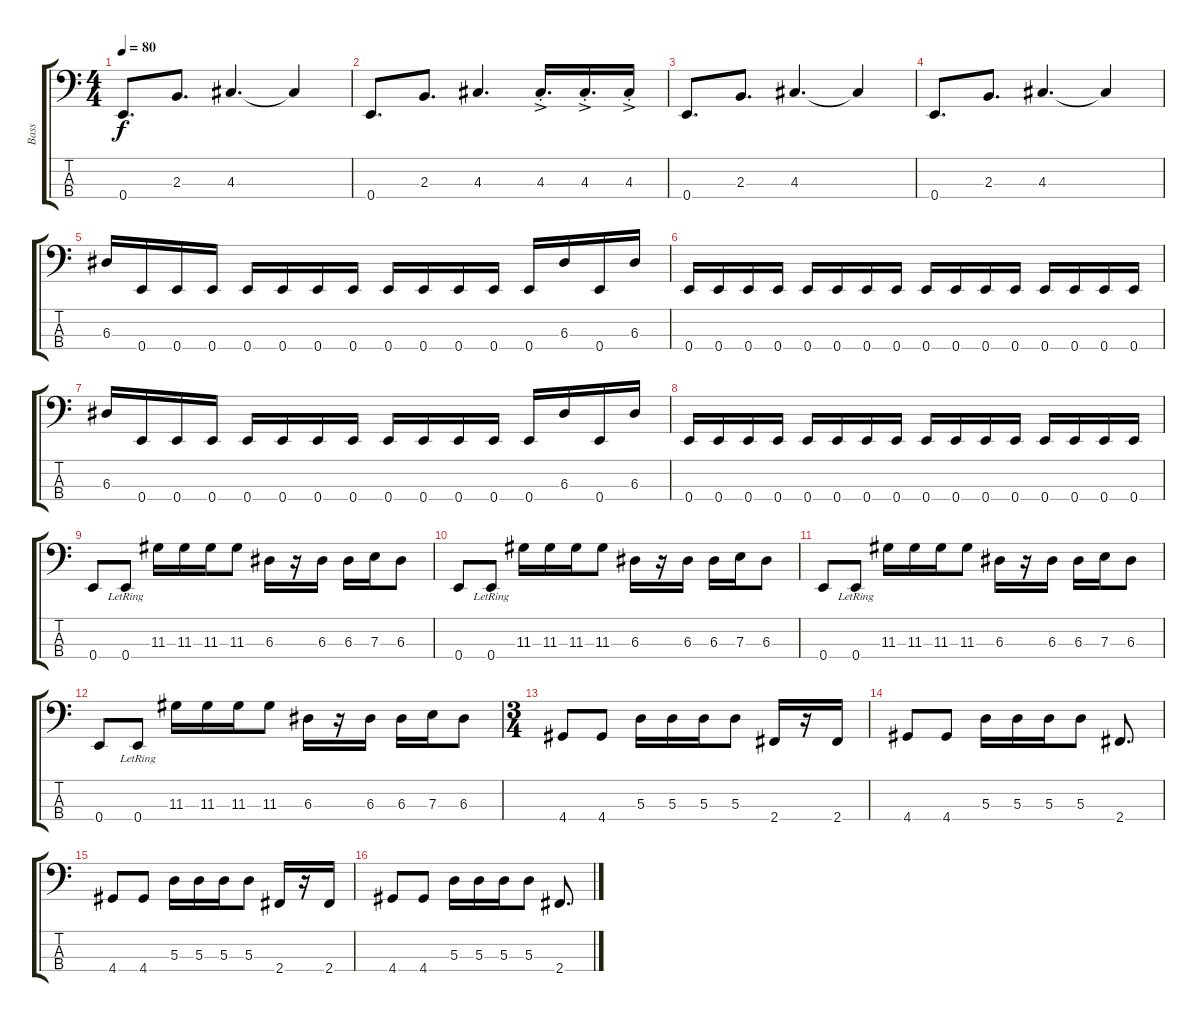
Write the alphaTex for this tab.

\track ("Bass" "Bass") {instrument electricbassfinger}
\staff {score tabs}
\tuning (G2 D2 A1 E1) {hide}
\ts (4 4)
\tempo 80
\clef f4
\ks c
0.4.8{d dy f} 2.3.8{d} 4.3.4{d} 4.3{t}.4 |
0.4.8{d} 2.3.8{d} 4.3.4{d} 4.3{ac st}.16{d} 4.3{ac st}.16{d} 4.3{ac st}.16 |
0.4.8{d} 2.3.8{d} 4.3.4{d} 4.3{t}.4 |
0.4.8{d} 2.3.8{d} 4.3.4{d} 4.3{t}.4 |
6.3.16 0.4.16 0.4.16 0.4.16 0.4.16 0.4.16 0.4.16 0.4.16 0.4.16 0.4.16 0.4.16 0.4.16 0.4.16 6.3.16 0.4.16 6.3.16 |
0.4.16 0.4.16 0.4.16 0.4.16 0.4.16 0.4.16 0.4.16 0.4.16 0.4.16 0.4.16 0.4.16 0.4.16 0.4.16 0.4.16 0.4.16 0.4.16 |
6.3.16 0.4.16 0.4.16 0.4.16 0.4.16 0.4.16 0.4.16 0.4.16 0.4.16 0.4.16 0.4.16 0.4.16 0.4.16 6.3.16 0.4.16 6.3.16 |
0.4.16 0.4.16 0.4.16 0.4.16 0.4.16 0.4.16 0.4.16 0.4.16 0.4.16 0.4.16 0.4.16 0.4.16 0.4.16 0.4.16 0.4.16 0.4.16 |
0.4.8 0.4{lr}.8 11.3.16 11.3.16 11.3.16 11.3.8 6.3.16 r.16 6.3.16 6.3.16 7.3.16 6.3.8 |
0.4.8 0.4{lr}.8 11.3.16 11.3.16 11.3.16 11.3.8 6.3.16 r.16 6.3.16 6.3.16 7.3.16 6.3.8 |
0.4.8 0.4{lr}.8 11.3.16 11.3.16 11.3.16 11.3.8 6.3.16 r.16 6.3.16 6.3.16 7.3.16 6.3.8 |
0.4.8 0.4{lr}.8 11.3.16 11.3.16 11.3.16 11.3.8 6.3.16 r.16 6.3.16 6.3.16 7.3.16 6.3.8 |
\ts (3 4)
4.4.8 4.4.8 5.3.16 5.3.16 5.3.16 5.3.8 2.4.16 r.16 2.4.16 |
4.4.8 4.4.8 5.3.16 5.3.16 5.3.16 5.3.8 2.4.8{d} |
4.4.8 4.4.8 5.3.16 5.3.16 5.3.16 5.3.8 2.4.16 r.16 2.4.16 |
4.4.8 4.4.8 5.3.16 5.3.16 5.3.16 5.3.8 2.4.8{d}
